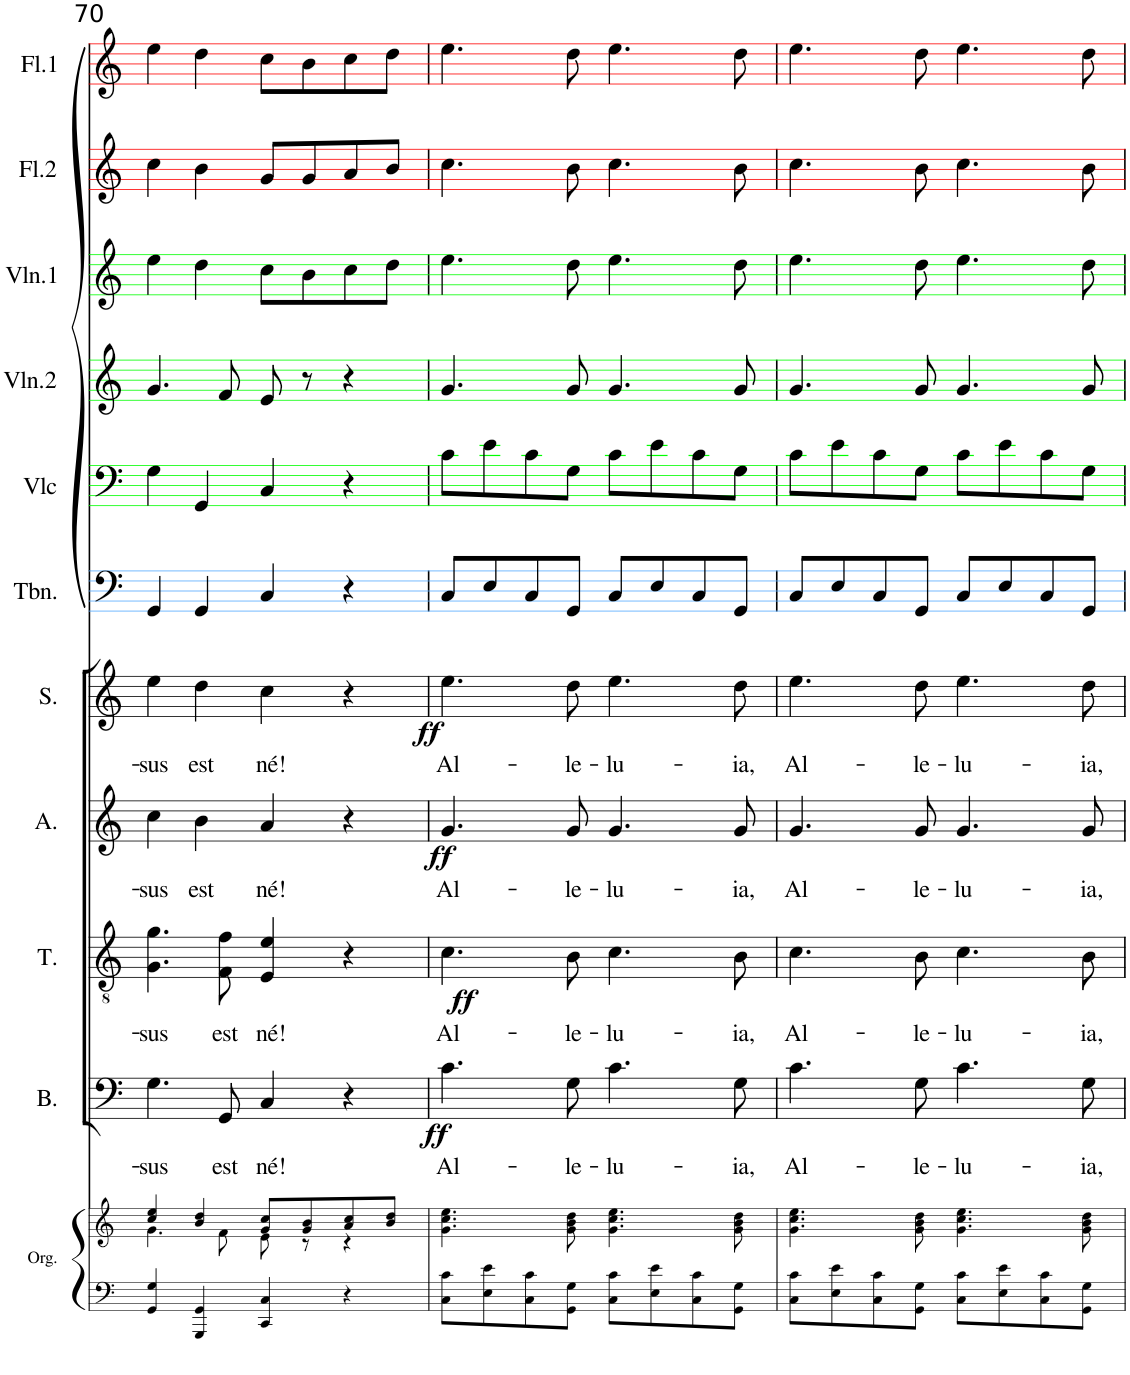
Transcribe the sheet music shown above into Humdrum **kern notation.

**kern	**kern	**kern	**text	**dynam	**kern	**text	**dynam	**kern	**text	**dynam	**kern	**text	**dynam	**kern	**kern	**kern	**kern	**kern	**kern
*part11	*part11	*part10	*part10	*part10	*part9	*part9	*part9	*part8	*part8	*part8	*part7	*part7	*part7	*part6	*part5	*part4	*part3	*part2	*part1
*staff12	*staff11	*staff10	*staff10	*staff10	*staff9	*staff9	*staff9	*staff8	*staff8	*staff8	*staff7	*staff7	*staff7	*staff6	*staff5	*staff4	*staff3	*staff2	*staff1
*I"Orgue	*	*I"Bass	*	*	*I"Ténor	*	*	*I"Alto	*	*	*I"Soprano	*	*	*I"Trombone	*I"Violoncelle	*I"Violon 2	*I"Violon 1	*I"Flûte 2	*I"Flûte 1
*I'Org.	*	*I'B.	*	*	*I'T.	*	*	*I'A.	*	*	*I'S.	*	*	*I'Tbn.	*I'Vlc	*I'Vln.2	*I'Vln.1	*I'Fl.2	*I'Fl.1
!!LO:PB:g=z
*clefF4	*clefG2	*clefF4	*	*	*clefGv2	*	*	*clefG2	*	*	*clefG2	*	*	*clefF4	*clefF4	*clefG2	*clefG2	*clefG2	*clefG2
*k[]	*k[]	*k[]	*	*	*k[]	*	*	*k[]	*	*	*k[]	*	*	*k[]	*k[]	*k[]	*k[]	*k[]	*k[]
*M4/4	*M4/4	*M4/4	*	*	*M4/4	*	*	*M4/4	*	*	*M4/4	*	*	*M4/4	*M4/4	*M4/4	*M4/4	*M4/4	*M4/4
*met(c)	*met(c)	*met(c)	*	*	*met(c)	*	*	*met(c)	*	*	*met(c)	*	*	*met(c)	*met(c)	*met(c)	*met(c)	*met(c)	*met(c)
=70	=70	=70	=70	=70	=70	=70	=70	=70	=70	=70	=70	=70	=70	=70	=70	=70	=70	=70	=70
*	*^	*	*	*	*	*	*	*	*	*	*	*	*	*	*	*	*	*	*
!	!	!	!	!LO:LY:b	!	!	!LO:LY:b	!	!	!LO:LY:b	!	!	!LO:LY:b	!	!	!	!	!	!	!
4GG/ 4G/	4cc/ 4ee/	4.g\	4.G\	-sus	.	4.G\ 4.g\	-sus	.	4cc\	-sus	.	4ee\	-sus	.	4GG/	4G\	4.g/	4ee\	4cc\	4ee\
!	!	!	!	!	!	!	!	!	!	!LO:LY:b	!	!	!LO:LY:b	!	!	!	!	!	!	!
4GGG/ 4GG/	4b/ 4dd/	.	.	.	.	.	.	.	4b\	est	.	4dd\	est	.	4GG/	4GG/	.	4dd\	4b\	4dd\
!	!	!	!	!LO:LY:b	!	!	!LO:LY:b	!	!	!	!	!	!	!	!	!	!	!	!	!
.	.	8f\	8GG/	est	.	8F\ 8f\	est	.	.	.	.	.	.	.	.	.	8f/	.	.	.
!	!	!	!	!LO:LY:b	!	!	!LO:LY:b	!	!	!LO:LY:b	!	!	!LO:LY:b	!	!	!	!	!	!	!
4CC/ 4C/	8g/ 8cc/L	8e\	4C/	né!	.	4E/ 4e/	né!	.	4a/	né!	.	4cc\	né!	.	4C/	4C/	8e/	8cc\L	8g/L	8cc\L
.	8g/ 8b/	8r	.	.	.	.	.	.	.	.	.	.	.	.	.	.	8r	8b\	8g/	8b\
4r	8a/ 8cc/	4r	4r	.	.	4r	.	.	4r	.	.	4r	.	.	4r	4r	4r	8cc\	8a/	8cc\
.	8b/ 8dd/J	.	.	.	.	.	.	.	.	.	.	.	.	.	.	.	.	8dd\J	8b/J	8dd\J
*	*v	*v	*	*	*	*	*	*	*	*	*	*	*	*	*	*	*	*	*	*
=71	=71	=71	=71	=71	=71	=71	=71	=71	=71	=71	=71	=71	=71	=71	=71	=71	=71	=71	=71
!	!	!	!LO:LY:b	!LO:DY:b	!	!LO:LY:b	!LO:DY:b	!	!LO:LY:b	!LO:DY:b	!	!LO:LY:b	!LO:DY:b	!	!	!	!	!	!
8C\ 8c\L	4.g\ 4.cc\ 4.ee\	4.c\	Al-	ff	4.c\	Al-	ff	4.g/	Al-	ff	4.ee\	Al-	ff	8C/L	8c\L	4.g/	4.ee\	4.cc\	4.ee\
8E\ 8e\	.	.	.	.	.	.	.	.	.	.	.	.	.	8E/	8e\	.	.	.	.
8C\ 8c\	.	.	.	.	.	.	.	.	.	.	.	.	.	8C/	8c\	.	.	.	.
!	!	!	!LO:LY:b	!	!	!LO:LY:b	!	!	!LO:LY:b	!	!	!LO:LY:b	!	!	!	!	!	!	!
8GG\ 8G\J	8g\ 8b\ 8dd\	8G\	-le-	.	8B\	-le-	.	8g/	-le-	.	8dd\	-le-	.	8GG/J	8G\J	8g/	8dd\	8b\	8dd\
!	!	!	!LO:LY:b	!	!	!LO:LY:b	!	!	!LO:LY:b	!	!	!LO:LY:b	!	!	!	!	!	!	!
8C\ 8c\L	4.g\ 4.cc\ 4.ee\	4.c\	-lu-	.	4.c\	-lu-	.	4.g/	-lu-	.	4.ee\	-lu-	.	8C/L	8c\L	4.g/	4.ee\	4.cc\	4.ee\
8E\ 8e\	.	.	.	.	.	.	.	.	.	.	.	.	.	8E/	8e\	.	.	.	.
8C\ 8c\	.	.	.	.	.	.	.	.	.	.	.	.	.	8C/	8c\	.	.	.	.
!	!	!	!LO:LY:b	!	!	!LO:LY:b	!	!	!LO:LY:b	!	!	!LO:LY:b	!	!	!	!	!	!	!
8GG\ 8G\J	8g\ 8b\ 8dd\	8G\	-ia,	.	8B\	-ia,	.	8g/	-ia,	.	8dd\	-ia,	.	8GG/J	8G\J	8g/	8dd\	8b\	8dd\
=72	=72	=72	=72	=72	=72	=72	=72	=72	=72	=72	=72	=72	=72	=72	=72	=72	=72	=72	=72
!	!	!	!LO:LY:b	!	!	!LO:LY:b	!	!	!LO:LY:b	!	!	!LO:LY:b	!	!	!	!	!	!	!
8C\ 8c\L	4.g\ 4.cc\ 4.ee\	4.c\	Al-	.	4.c\	Al-	.	4.g/	Al-	.	4.ee\	Al-	.	8C/L	8c\L	4.g/	4.ee\	4.cc\	4.ee\
8E\ 8e\	.	.	.	.	.	.	.	.	.	.	.	.	.	8E/	8e\	.	.	.	.
8C\ 8c\	.	.	.	.	.	.	.	.	.	.	.	.	.	8C/	8c\	.	.	.	.
!	!	!	!LO:LY:b	!	!	!LO:LY:b	!	!	!LO:LY:b	!	!	!LO:LY:b	!	!	!	!	!	!	!
8GG\ 8G\J	8g\ 8b\ 8dd\	8G\	-le-	.	8B\	-le-	.	8g/	-le-	.	8dd\	-le-	.	8GG/J	8G\J	8g/	8dd\	8b\	8dd\
!	!	!	!LO:LY:b	!	!	!LO:LY:b	!	!	!LO:LY:b	!	!	!LO:LY:b	!	!	!	!	!	!	!
8C\ 8c\L	4.g\ 4.cc\ 4.ee\	4.c\	-lu-	.	4.c\	-lu-	.	4.g/	-lu-	.	4.ee\	-lu-	.	8C/L	8c\L	4.g/	4.ee\	4.cc\	4.ee\
8E\ 8e\	.	.	.	.	.	.	.	.	.	.	.	.	.	8E/	8e\	.	.	.	.
8C\ 8c\	.	.	.	.	.	.	.	.	.	.	.	.	.	8C/	8c\	.	.	.	.
!	!	!	!LO:LY:b	!	!	!LO:LY:b	!	!	!LO:LY:b	!	!	!LO:LY:b	!	!	!	!	!	!	!
8GG\ 8G\J	8g\ 8b\ 8dd\	8G\	-ia,	.	8B\	-ia,	.	8g/	-ia,	.	8dd\	-ia,	.	8GG/J	8G\J	8g/	8dd\	8b\	8dd\
=	=	=	=	=	=	=	=	=	=	=	=	=	=	=	=	=	=	=	=
*-	*-	*-	*-	*-	*-	*-	*-	*-	*-	*-	*-	*-	*-	*-	*-	*-	*-	*-	*-
